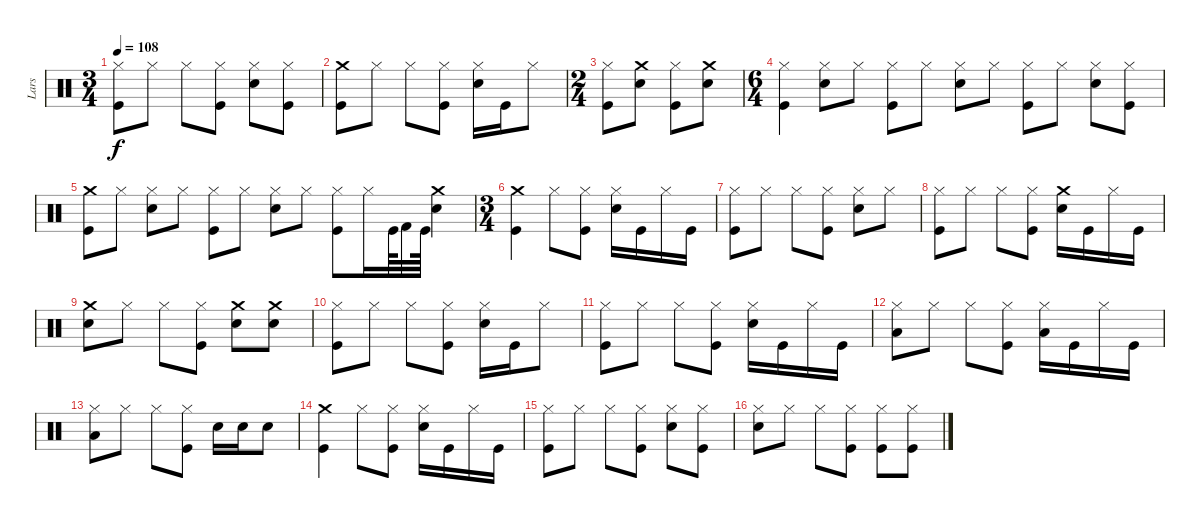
\track ("Lars" "Lars") {instrument percussion}
\staff {score}
\articulation defaults
\ts (3 4)
\tempo 108
\clef neutral
\ks c
("Hi-Hat (closed)" "Kick (hit)").8{dy f} "Hi-Hat (closed)".8 "Hi-Hat (closed)".8 ("Hi-Hat (closed)" "Kick (hit)").8 ("Snare (hit) 2" "Hi-Hat (closed)").8 ("Hi-Hat (closed)" "Kick (hit)").8 |
("Crash medium (hit)" "Kick (hit)").8 "Hi-Hat (closed)".8 "Hi-Hat (closed)".8 ("Kick (hit)" "Hi-Hat (closed)").8 ("Hi-Hat (closed)" "Snare (hit) 2").16 "Kick (hit)".16 "Hi-Hat (closed)".8 |
\ts (2 4)
("Hi-Hat (closed)" "Kick (hit)").8 ("Crash medium (hit)" "Snare (hit) 2").8 ("Hi-Hat (closed)" "Kick (hit)").8 ("Crash medium (hit)" "Snare (hit) 2").8 |
\ts (6 4)
("Hi-Hat (closed)" "Kick (hit)").4 ("Hi-Hat (closed)" "Snare (hit) 2").8 "Hi-Hat (closed)".8 ("Hi-Hat (closed)" "Kick (hit)").8 "Hi-Hat (closed)".8 ("Snare (hit) 2" "Hi-Hat (closed)").8 "Hi-Hat (closed)".8 ("Hi-Hat (closed)" "Kick (hit)").8 "Hi-Hat (closed)".8 ("Snare (hit) 2" "Hi-Hat (closed)").8 ("Hi-Hat (closed)" "Kick (hit)").8 |
("Kick (hit)" "Crash medium (hit)").8 "Hi-Hat (closed)".8 ("Hi-Hat (closed)" "Snare (hit) 2").8 "Hi-Hat (closed)".8 ("Hi-Hat (closed)" "Kick (hit)").8 "Hi-Hat (closed)".8 ("Snare (hit) 2" "Hi-Hat (closed)").8 "Hi-Hat (closed)".8 ("Hi-Hat (closed)" "Kick (hit)").8 "Hi-Hat (closed)".16 "Kick (hit)".64 "Kick (hit) 2".32 "Kick (hit)".64 ("Crash medium (hit)" "Snare (hit) 2").4 |
\ts (3 4)
("Crash medium (hit)" "Kick (hit)").4 "Hi-Hat (closed)".8 ("Kick (hit)" "Hi-Hat (closed)").8 ("Snare (hit) 2" "Hi-Hat (closed)").16 "Kick (hit)".16 "Hi-Hat (closed)".16 "Kick (hit)".16 |
("Hi-Hat (closed)" "Kick (hit)").8 "Hi-Hat (closed)".8 "Hi-Hat (closed)".8 ("Hi-Hat (closed)" "Kick (hit)").8 ("Snare (hit) 2" "Hi-Hat (closed)").8 "Hi-Hat (closed)".8 |
("Hi-Hat (closed)" "Kick (hit)").8 "Hi-Hat (closed)".8 "Hi-Hat (closed)".8 ("Kick (hit)" "Hi-Hat (closed)").8 ("Crash medium (hit)" "Snare (hit) 2").16 "Kick (hit)".16 "Hi-Hat (closed)".16 "Kick (hit)".16 |
("Crash medium (hit)" "Snare (hit) 2").8 "Hi-Hat (closed)".8 "Hi-Hat (closed)".8 ("Kick (hit)" "Hi-Hat (closed)").8 ("Crash medium (hit)" "Snare (hit) 2").8 ("Snare (hit) 2" "Crash medium (hit)").8 |
("Hi-Hat (closed)" "Kick (hit)").8 "Hi-Hat (closed)".8 "Hi-Hat (closed)".8 ("Kick (hit)" "Hi-Hat (closed)").8 ("Hi-Hat (closed)" "Snare (hit) 2").16 "Kick (hit)".16 "Hi-Hat (closed)".8 |
("Hi-Hat (closed)" "Kick (hit)").8 "Hi-Hat (closed)".8 "Hi-Hat (closed)".8 ("Kick (hit)" "Hi-Hat (closed)").8 ("Hi-Hat (closed)" "Snare (hit) 2").16 "Kick (hit)".16 "Hi-Hat (closed)".16 "Kick (hit)".16 |
("Hi-Hat (closed)" "Low Tom (hit)").8 "Hi-Hat (closed)".8 "Hi-Hat (closed)".8 ("Kick (hit)" "Hi-Hat (closed)").8 ("Hi-Hat (closed)" "Low Tom (hit)").16 "Kick (hit)".16 "Hi-Hat (closed)".16 "Kick (hit)".16 |
("Hi-Hat (closed)" "Low Tom (hit)").8 "Hi-Hat (closed)".8 "Hi-Hat (closed)".8 ("Kick (hit)" "Hi-Hat (closed)").8 "Snare (hit) 2".16 "Snare (hit) 2".16 "Snare (hit) 2".8 |
("Kick (hit)" "Crash medium (hit)").4 "Hi-Hat (closed)".8 ("Kick (hit)" "Hi-Hat (closed)").8 ("Hi-Hat (closed)" "Snare (hit) 2").16 "Kick (hit)".16 "Hi-Hat (closed)".16 "Kick (hit)".16 |
("Hi-Hat (closed)" "Kick (hit)").8 "Hi-Hat (closed)".8 "Hi-Hat (closed)".8 ("Kick (hit)" "Hi-Hat (closed)").8 ("Hi-Hat (closed)" "Snare (hit) 2").8 ("Kick (hit)" "Hi-Hat (closed)").8 |
("Hi-Hat (closed)" "Snare (hit) 2").8 "Hi-Hat (closed)".8 "Hi-Hat (closed)".8 ("Kick (hit)" "Hi-Hat (closed)").8 ("Hi-Hat (closed)" "Kick (hit)").8 ("Hi-Hat (closed)" "Kick (hit)").8
